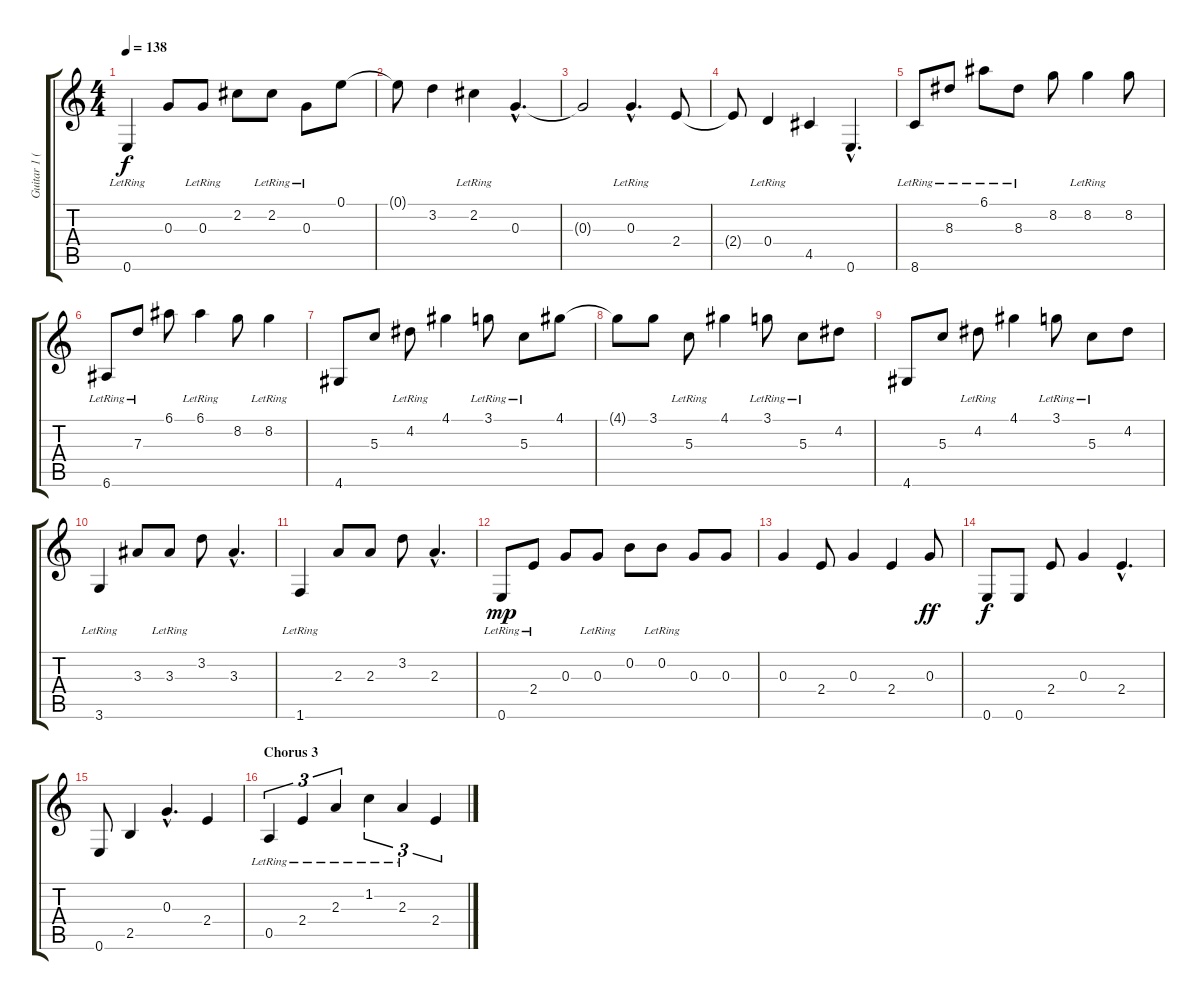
\track ("Guitar 1 (Lead)" "Guitar 1 (") {instrument electricguitarclean}
\staff {score tabs}
\tuning (E4 B3 G3 D3 A2 E2) {hide}
\ts (4 4)
\tempo 138
\clef g2
\ks c
0.6{lr}.4{dy f} 0.3.8 0.3{lr}.8 2.2.8 2.2{lr}.8 0.3{lr}.8 0.1.8 |
0.1{t}.8 3.2.4 2.2{lr}.4 0.3{hac}.4{d} |
0.3{t}.2 0.3{hac lr}.4{d} 2.4.8 |
2.4{t}.8 0.4{lr}.4 4.5.4 0.6{hac}.4{d} |
8.6{lr}.8 8.3{lr}.8 6.1{lr}.8 8.3{lr}.8 8.2.8 8.2{lr}.4 8.2.8 |
6.6{lr}.8 7.3{lr}.8 6.1.8 6.1{lr}.4 8.2.8 8.2{lr}.4 |
4.6.8 5.3.8 4.2{lr}.8 4.1.4 3.1{lr}.8 5.3{lr}.8 4.1.8 |
4.1{t}.8 3.1.8 5.3{lr}.8 4.1.4 3.1{lr}.8 5.3{lr}.8 4.2.8 |
4.6.8 5.3.8 4.2{lr}.8 4.1.4 3.1{lr}.8 5.3{lr}.8 4.2.8 |
3.6{lr}.4 3.3.8 3.3{lr}.8 3.2.8 3.3{hac}.4{d} |
1.6{lr}.4 2.3.8 2.3.8 3.2.8 2.3{hac}.4{d} |
0.6{lr}.8{dy mp} 2.4{lr}.8 0.3.8 0.3{lr}.8 0.2.8 0.2{lr}.8 0.3.8 0.3.8 |
0.3.4 2.4.8 0.3.4 2.4.4 0.3.8{dy ff} |
0.6.8{dy f} 0.6.8 2.4.8 0.3.4 2.4{hac}.4{d} |
0.6.8 2.5.4 0.3{hac}.4{d} 2.4.4 |
\section ("" "Chorus 3")
0.5{lr}.4{tu (3 2)} 2.4{lr}.4{tu (3 2)} 2.3{lr}.4{tu (3 2)} 1.2{lr}.4{tu (3 2)} 2.3{lr}.4{tu (3 2)} 2.4.4{tu (3 2)}
